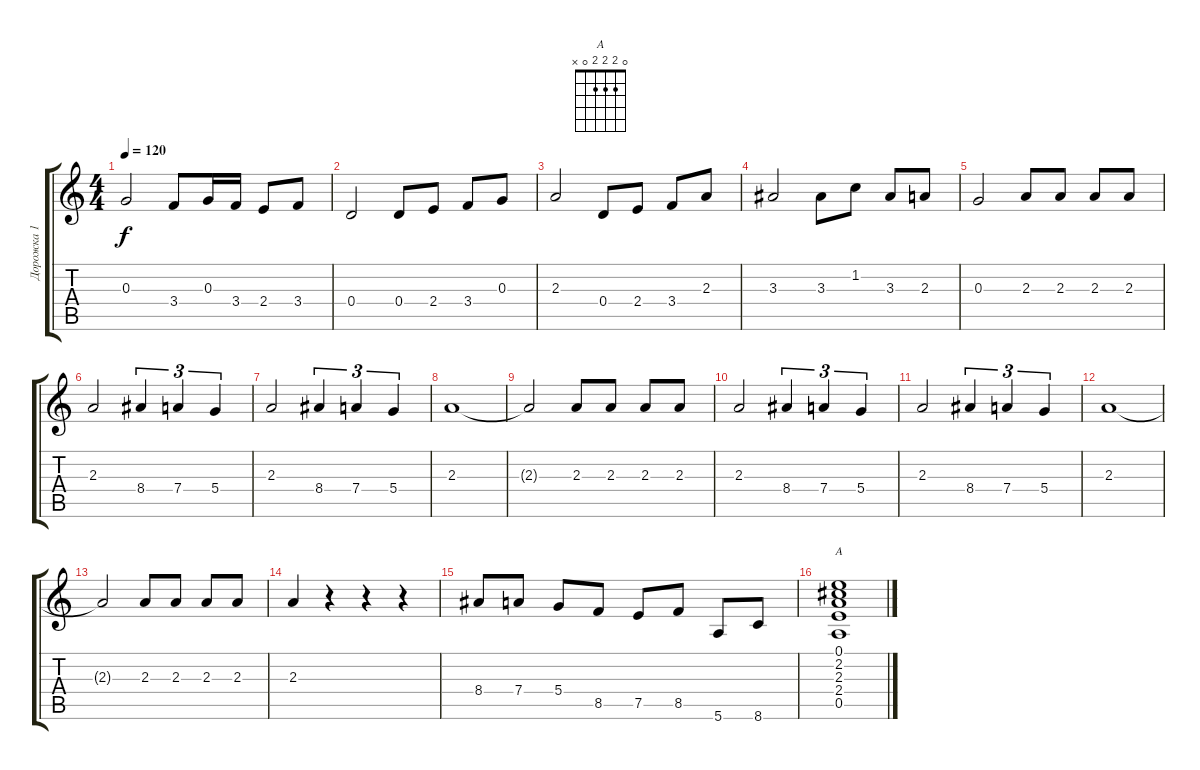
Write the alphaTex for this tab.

\track ("Дорожка 1" "Дорожка 1") {instrument acousticguitarsteel}
\staff {score tabs}
\tuning (E4 B3 G3 D3 A2 E2) {hide}
\chord ("A" 0 2 2 2 0 x)
\ts (4 4)
\tempo 120
\clef g2
\ks c
0.3.2{dy f} 3.4.8 0.3.16 3.4.16 2.4.8 3.4.8 |
0.4.2 0.4.8 2.4.8 3.4.8 0.3.8 |
2.3.2 0.4.8 2.4.8 3.4.8 2.3.8 |
3.3.2 3.3.8 1.2.8 3.3.8 2.3.8 |
0.3.2 2.3.8 2.3.8 2.3.8 2.3.8 |
2.3.2 8.4.4{tu (3 2)} 7.4.4{tu (3 2)} 5.4.4{tu (3 2)} |
2.3.2 8.4.4{tu (3 2)} 7.4.4{tu (3 2)} 5.4.4{tu (3 2)} |
2.3.1 |
2.3{t}.2 2.3.8 2.3.8 2.3.8 2.3.8 |
2.3.2 8.4.4{tu (3 2)} 7.4.4{tu (3 2)} 5.4.4{tu (3 2)} |
2.3.2 8.4.4{tu (3 2)} 7.4.4{tu (3 2)} 5.4.4{tu (3 2)} |
2.3.1 |
2.3{t}.2 2.3.8 2.3.8 2.3.8 2.3.8 |
2.3.4 r.4 r.4 r.4 |
8.4.8 7.4.8 5.4.8 8.5.8 7.5.8 8.5.8 5.6.8 8.6.8 |
(0.1 2.2 2.3 2.4 0.5).1{ch "A"}
